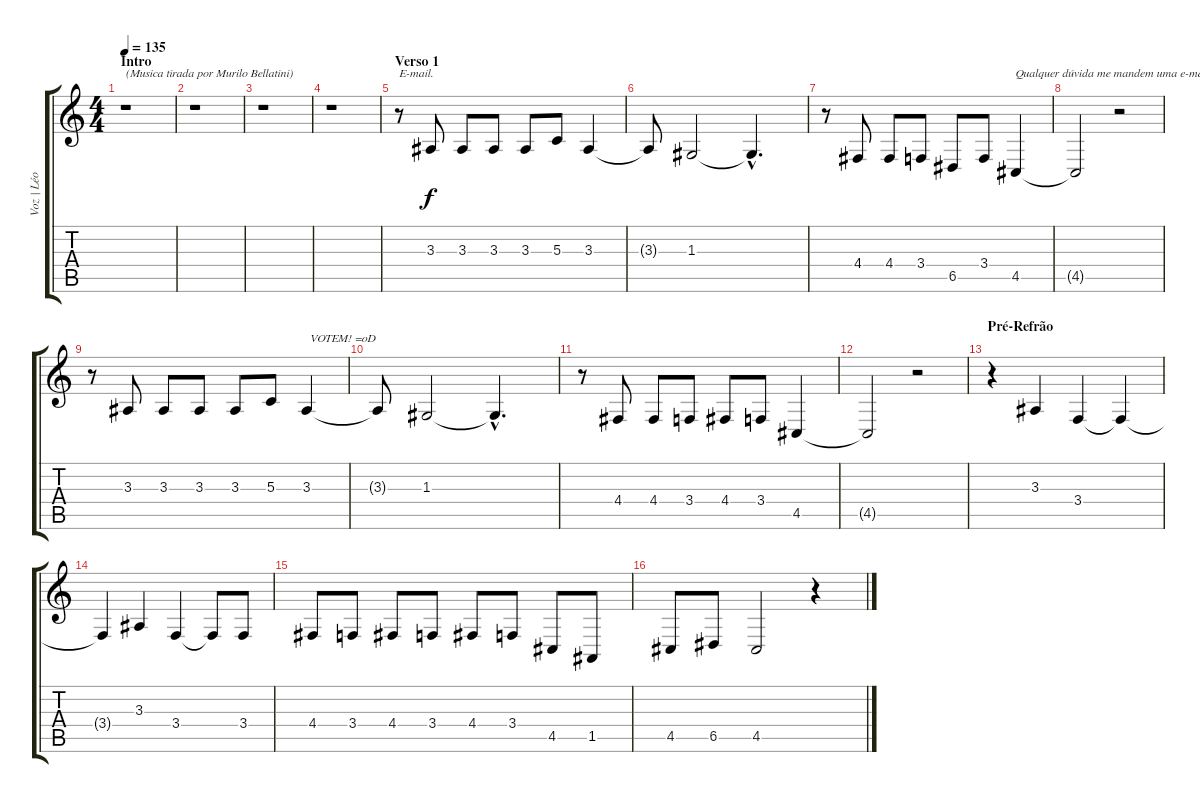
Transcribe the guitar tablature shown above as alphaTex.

\track ("Voz | Léo" "Voz | Léo") {instrument altosax}
\staff {score tabs}
\tuning (E4 B3 G3 D3 A2 E2) {hide}
\ts (4 4)
\section ("" "Intro")
\tempo 135
\clef g2
\ks c
r.1{txt "(Musica tirada por Murilo Bellatini)" dy f instrument altosax} |
r.1 |
r.1 |
r.1 |
\section ("" "Verso 1")
r.8{txt "E-mail."} 3.3.8 3.3.8 3.3.8 3.3.8 5.3.8 3.3.4 |
3.3{t}.8 1.3.2 1.3{hac t}.4{d txt ""} |
r.8 4.4.8 4.4.8 3.4.8 6.5.8 3.4.8 4.5.4{txt "Qualquer dúvida me mandem uma e-mail e, por favor,"} |
4.5{t}.2 r.2 |
r.8 3.3.8 3.3.8 3.3.8 3.3.8 5.3.8 3.3.4{txt " VOTEM! =oD"} |
3.3{t}.8 1.3.2 1.3{hac t}.4{d} |
r.8 4.4.8 4.4.8 3.4.8 4.4.8 3.4.8 4.5.4 |
4.5{t}.2 r.2 |
\section ("" "Pré-Refrão")
r.4 3.3.4 3.4.4 3.4{t}.4 |
3.4{t}.4 3.3.4 3.4.4 3.4{t}.8 3.4.8 |
4.4.8 3.4.8 4.4.8 3.4.8 4.4.8 3.4.8 4.5.8 1.5.8 |
4.5.8 6.5.8 4.5.2 r.4
